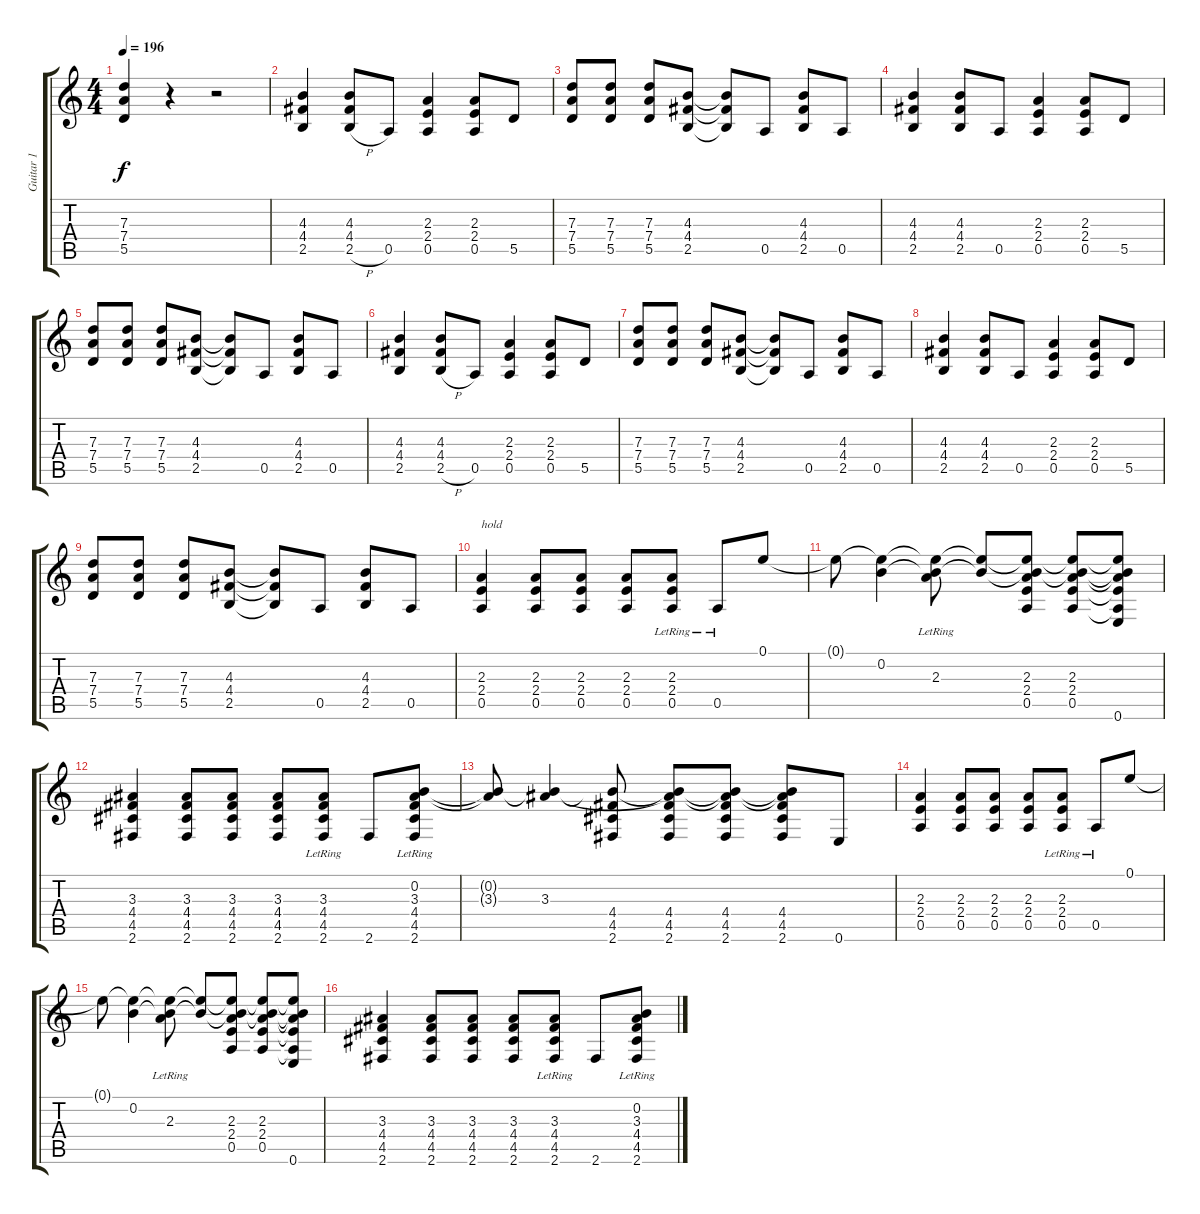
\track ("Guitar 1" "Guitar 1") {instrument overdrivenguitar}
\staff {score tabs}
\tuning (E4 B3 G3 D3 A2 E2) {hide}
\ts (4 4)
\tempo 196
\clef g2
\ks c
(7.3 7.4 5.5).4{dy f} r.4 r.2 |
(4.3 4.4 2.5).4 (4.3 4.4 2.5{h}).8 0.5.8 (2.3 2.4 0.5).4 (2.3 2.4 0.5).8 5.5.8 |
(7.3 7.4 5.5).8 (7.3 7.4 5.5).8 (7.3 7.4 5.5).8 (4.3 4.4 2.5).8 (4.3{t} 4.4{t} 2.5{t}).8 0.5.8 (4.3 4.4 2.5).8 0.5.8 |
(4.3 4.4 2.5).4 (4.3 4.4 2.5).8 0.5.8 (2.3 2.4 0.5).4 (2.3 2.4 0.5).8 5.5.8 |
(7.3 7.4 5.5).8 (7.3 7.4 5.5).8 (7.3 7.4 5.5).8 (4.3 4.4 2.5).8 (4.3{t} 4.4{t} 2.5{t}).8 0.5.8 (4.3 4.4 2.5).8 0.5.8 |
(4.3 4.4 2.5).4 (4.3 4.4 2.5{h}).8 0.5.8 (2.3 2.4 0.5).4 (2.3 2.4 0.5).8 5.5.8 |
(7.3 7.4 5.5).8 (7.3 7.4 5.5).8 (7.3 7.4 5.5).8 (4.3 4.4 2.5).8 (4.3{t} 4.4{t} 2.5{t}).8 0.5.8 (4.3 4.4 2.5).8 0.5.8 |
(4.3 4.4 2.5).4 (4.3 4.4 2.5).8 0.5.8 (2.3 2.4 0.5).4 (2.3 2.4 0.5).8 5.5.8 |
(7.3 7.4 5.5).8 (7.3 7.4 5.5).8 (7.3 7.4 5.5).8 (4.3 4.4 2.5).8 (4.3{t} 4.4{t} 2.5{t}).8 0.5.8 (4.3 4.4 2.5).8 0.5.8 |
(2.3 2.4 0.5).4{txt "hold"} (2.3 2.4 0.5).8 (2.3 2.4 0.5).8 (2.3 2.4 0.5).8 (2.3{lr} 2.4{lr} 0.5).8 0.5{lr}.8 0.1.8 |
0.1{t}.8 (0.1{t} 0.2).4 (0.1{t} 0.2{t} 2.3{lr}).8 (0.1{t} 0.2{t}).8 (0.1{t} 0.2{t} 2.3 2.4 0.5).8 (0.1{t} 0.2{t} 2.3 2.4 0.5).8 (0.1{t} 0.2{t} 2.3{t} 2.4{t} 0.5{t} 0.6).8 |
(3.3 4.4 4.5 2.6).4 (3.3 4.4 4.5 2.6).8 (3.3 4.4 4.5 2.6).8 (3.3 4.4 4.5 2.6).8 (3.3{lr} 4.4{lr} 4.5{lr} 2.6).8 2.6.8 (0.2 3.3 4.4{lr} 4.5{lr} 2.6{lr}).8 |
(0.2{t} 3.3{t}).8 (0.2{t} 3.3).4 (0.2{t} 4.4 4.5 2.6).8 (0.2{t} 3.3{t} 4.4 4.5 2.6).8 (0.2{t} 3.3{t} 4.4 4.5 2.6).8 (0.2{t} 3.3{t} 4.4 4.5 2.6).8 0.6.8 |
(2.3 2.4 0.5).4 (2.3 2.4 0.5).8 (2.3 2.4 0.5).8 (2.3 2.4 0.5).8 (2.3{lr} 2.4{lr} 0.5).8 0.5{lr}.8 0.1.8 |
0.1{t}.8 (0.1{t} 0.2).4 (0.1{t} 0.2{t} 2.3{lr}).8 (0.1{t} 0.2{t}).8 (0.1{t} 0.2{t} 2.3 2.4 0.5).8 (0.1{t} 0.2{t} 2.3 2.4 0.5).8 (0.1{t} 0.2{t} 2.3{t} 2.4{t} 0.5{t} 0.6).8 |
(3.3 4.4 4.5 2.6).4 (3.3 4.4 4.5 2.6).8 (3.3 4.4 4.5 2.6).8 (3.3 4.4 4.5 2.6).8 (3.3{lr} 4.4{lr} 4.5{lr} 2.6).8 2.6.8 (0.2 3.3 4.4{lr} 4.5{lr} 2.6{lr}).8
